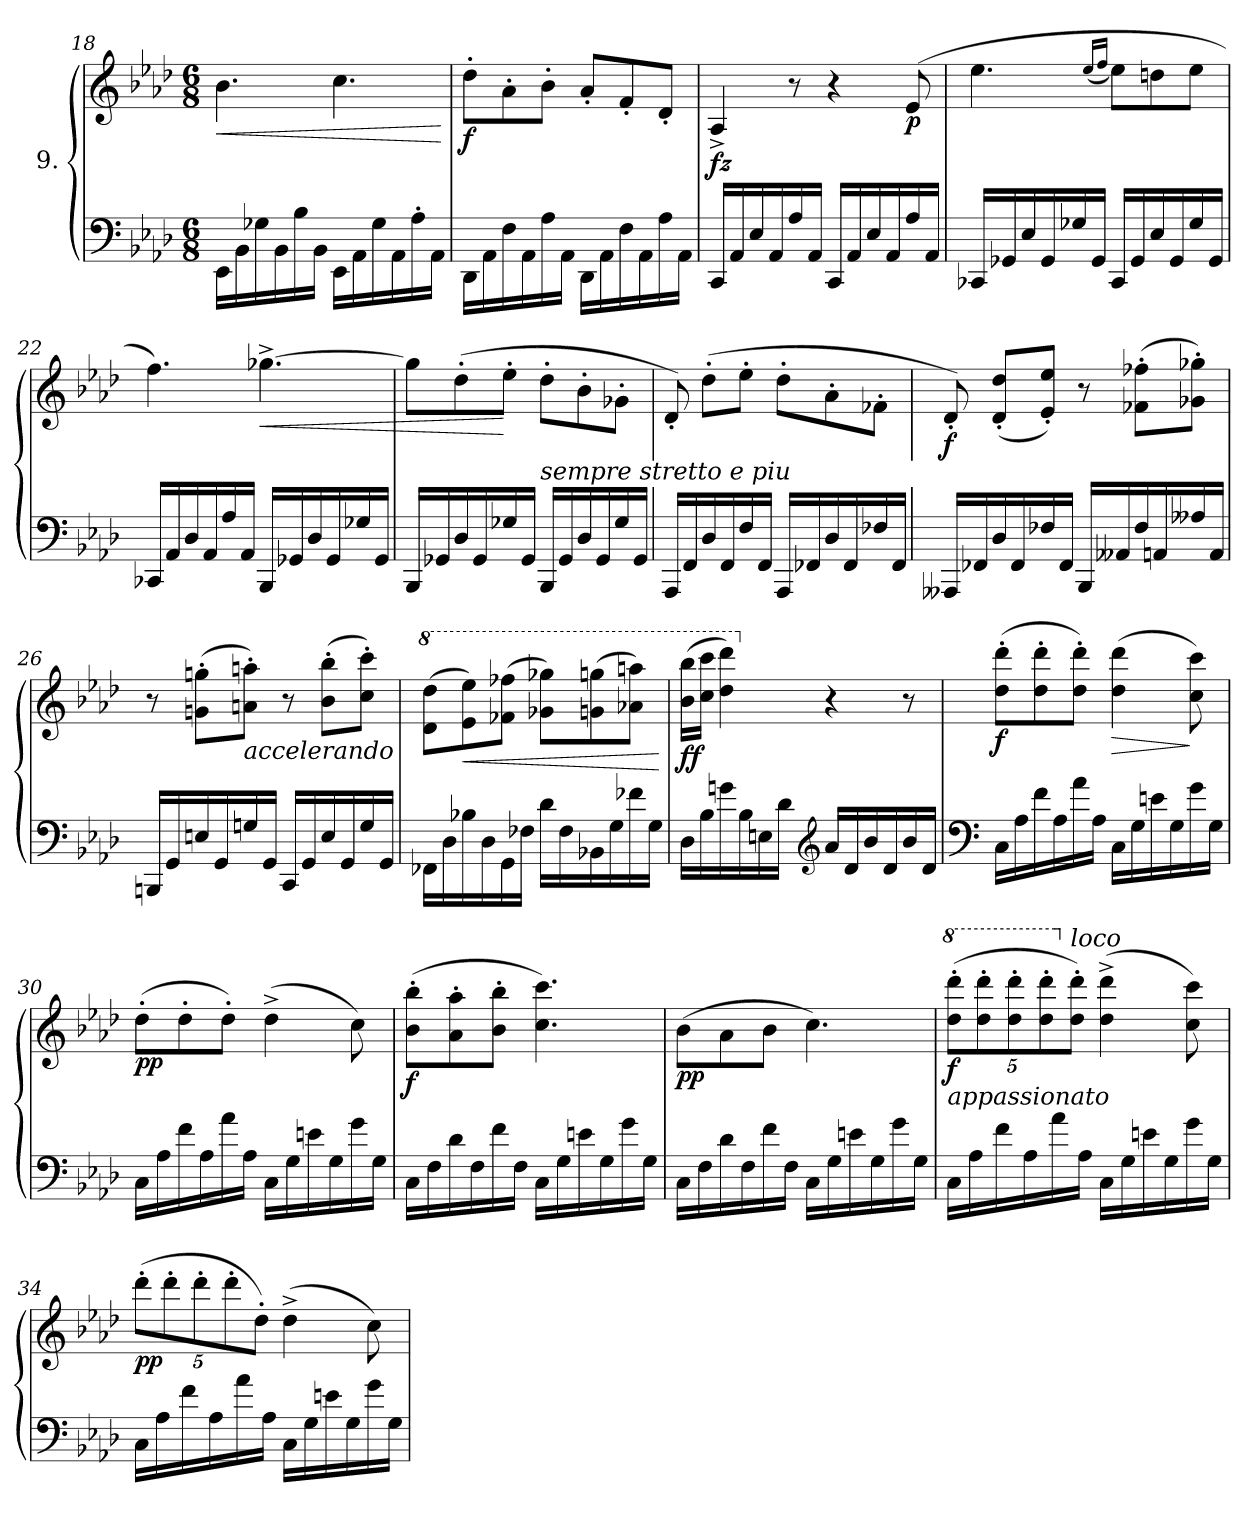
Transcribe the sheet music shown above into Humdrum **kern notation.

**kern	**kern	**dynam
*part1	*part1	*part1
*staff2	*staff1	*staff1/2
*I"9.	*	*
*clefF4	*clefG2	*
*k[b-e-a-d-]	*k[b-e-a-d-]	*
*A-:	*A-:	*
*M6/8	*M6/8	*
=18	=18	=18
!	!	!LO:HP:b
16EE-\LL	4.b-\	<
16BB-\	.	.
16G-X\	.	.
16BB-\	.	.
16B-\	.	.
16BB-\JJ	.	.
16EE-\LL	4.cc\	.
16AA-\	.	.
16G-\	.	.
16AA-\	.	.
16A-'\	.	.
16AA-\JJ	.	.
.	.	[
=19	=19	=19
!	!	!LO:DY:b
16DD-\LL	8dd-'\L	f
16AA-\	.	.
16F\	8a-'\	.
16AA-\	.	.
16A-\	8b-'\J	.
16AA-\JJ	.	.
16DD-\LL	8a-'/L	.
16AA-\	.	.
16F\	8f'/	.
16AA-\	.	.
16A-\	8d-'/J	.
16AA-\JJ	.	.
=20	=20	=20
!	!	!LO:DY:a=2
16CC/LL	4A-^/	fz
16AA-/	.	.
16E-/	.	.
16AA-/	.	.
16A-/	8r	.
16AA-/JJ	.	.
16CC/LL	4r	.
16AA-/	.	.
16E-/	.	.
16AA-/	.	.
!	!	!LO:DY:b
16A-/	(8e-/	p
16AA-/JJ	.	.
!!LO:LB:g=z
=21	=21	=21
16CC-X/LL	4.ee-\	.
16GG-X/	.	.
16E-/	.	.
16GG-/	.	.
16G-X/	.	.
16GG-/JJ	.	.
.	(16qee-/LL	.
.	16qff/JJ	.
16CC-/LL	8ee-\L)	.
16GG-/	.	.
16E-/	8ddn\	.
16GG-/	.	.
16G-/	8ee-\J	.
16GG-/JJ	.	.
=22	=22	=22
16CC-X/LL	4.ff\)	.
16AA-/	.	.
16D-/	.	.
16AA-/	.	.
16A-/	.	.
16AA-/JJ	.	.
!	!	!LO:HP:b
16BBB-/LL	[4.gg-X^\	<
16GG-X/	.	.
16D-/	.	.
16GG-/	.	.
16G-X/	.	.
16GG-/JJ	.	.
=23	=23	=23
16BBB-/LL	8gg-\L]	.
16GG-X/	.	.
16D-/	(8dd-'\	.
16GG-/	.	.
16G-X/	8ee-'\J	[
16GG-/JJ	.	.
!	!LO:TX:b:i:t=sempre             stretto              e               piu	!
16BBB-/LL	8dd-'\L	.
16GG-/	.	.
16D-/	8b-'\	.
16GG-/	.	.
16G-/	8g-X'\J	.
16GG-/JJ	.	.
=24	=24	=24
16AAA-/LL	8d-'/)	.
16FF/	.	.
16D-/	(8dd-'\L	.
16FF/	.	.
16F/	8ee-'\J	.
16FF/JJ	.	.
16AAA-/LL	8dd-'\L	.
16FF-X/	.	.
16D-/	8a-'\	.
16FF-/	.	.
16F-X/	8f-X'\J	.
16FF-/JJ	.	.
!!LO:PB:g=z
=25	=25	=25
!	!	!LO:DY:b
16AAA--X/LL	8d-'/)	f
16FF-X/	.	.
16D-/	(8d-/' 8dd-/'L	.
16FF-/	.	.
16F-X/	8e-/' 8ee-/'J)	.
16FF-/JJ	.	.
16BBB-/LL	8r	.
16AA--X/	.	.
16F-/	(8f-X\' 8ff-X\'L	.
16AAn/	.	.
16A--X/	8g-X\' 8gg-X\'J)	.
16AA/JJ	.	.
=26	=26	=26
16BBBn/LL	8r	.
16GG/	.	.
16En/	(8gn\' 8ggn\'L	.
16GG/	.	.
!	!LO:TX:b:i:t=accelerando	!
16Gn/	8an\' 8aan\'J)	.
16GG/JJ	.	.
16CC/LL	8r	.
16GG/	.	.
16E/	(8b-\' 8bb-\'L	.
16GG/	.	.
16G/	8cc\' 8ccc\'J)	.
16GG/JJ	.	.
=27	=27	=27
*	*8va	*
16FF-X\LL	(8dd-\ 8ddd-\L	.
16D-\	.	.
!	!	!LO:HP:b
16B-X\	8ee-\ 8eee-\)	<
16D-\	.	.
16GG\	(8ff-X\ 8fff-X\J	.
16F-X\JJ	.	.
16d-\LL	8gg-X\ 8ggg-X\L)	.
16F-\	.	.
16BB-X\	(8ggn\ 8gggn\	.
16G\	.	.
16f-X\	8aa-X\ 8aaan\J)	.
16G\JJ	.	.
.	.	[
=28	=28	=28
!	!	!LO:DY:b
16D-\LL	(16bb-\ 16bbb-\LL	ff
16B-\	16ccc\ 16cccc\JJ	.
16gn\	4ddd-\ 4dddd-\)	.
16B-\	.	.
16En\	.	.
16d-\JJ	.	.
*clefG2	*	*
*	*X8va	*
16a-/LL	4r	.
16d-/	.	.
16b-/	.	.
16d-/	.	.
16b-/	8r	.
16d-/JJ	.	.
!!LO:LB:g=z
=29	=29	=29
*clefF4	*	*
!	!	!LO:DY:b
16C\LL	(8dd-\' 8ddd-\'L	f
16A-\	.	.
16f\	8dd-\' 8ddd-\'	.
16A-\	.	.
16a-\	8dd-\' 8ddd-\'J)	.
16A-\JJ	.	.
!	!	!LO:HP:b
16C\LL	(4dd-\ 4ddd-\	>
16G\	.	.
16en\	.	.
16G\	.	.
16g\	8cc\ 8ccc\)	]
16G\JJ	.	.
=30	=30	=30
!	!	!LO:DY:b
16C\LL	(8dd-'\L	pp
16A-\	.	.
16f\	8dd-'\	.
16A-\	.	.
16a-\	8dd-'\J)	.
16A-\JJ	.	.
16C\LL	(4dd-^\	.
16G\	.	.
16en\	.	.
16G\	.	.
16g\	8cc\)	.
16G\JJ	.	.
=31	=31	=31
!	!	!LO:DY:b
16C\LL	(8b-\' 8bb-\'L	f
16F\	.	.
16d-\	8a-\' 8aa-\'	.
16F\	.	.
16f\	8b-\' 8bb-\'J	.
16F\JJ	.	.
16C\LL	4.cc\ 4.ccc\)	.
16G\	.	.
16en\	.	.
16G\	.	.
16g\	.	.
16G\JJ	.	.
=32	=32	=32
!	!	!LO:DY:b
16C\LL	(8b-\L	pp
16F\	.	.
16d-\	8a-\	.
16F\	.	.
16f\	8b-\J	.
16F\JJ	.	.
16C\LL	4.cc\)	.
16G\	.	.
16en\	.	.
16G\	.	.
16g\	.	.
16G\JJ	.	.
!!LO:LB:g=z
=33	=33	=33
*	*8va	*
*	*Xbrackettup	*
!	!LO:TX:b:i:t=appassionato	!
!	!	!LO:DY:b
16C\LL	(40%3ddd-\' 40%3dddd-\'L	f
16A-\	.	.
.	40%3ddd-\' 40%3dddd-\'	.
16f\	.	.
.	40%3ddd-\' 40%3dddd-\'	.
16A-\	.	.
.	40%3ddd-\' 40%3dddd-\'	.
16a-\	.	.
*	*X8va	*
!	!LO:TX:a:i:t=loco	!
.	40%3dd-\' 40%3ddd-\'J)	.
16A-\JJ	.	.
16C\LL	(4dd-\^ 4ddd-\^	.
16G\	.	.
16en\	.	.
16G\	.	.
16g\	8cc\ 8ccc\)	.
16G\JJ	.	.
=34	=34	=34
!	!	!LO:DY:b
16C\LL	(40%3ddd-'\L	pp
16A-\	.	.
.	40%3ddd-'\	.
16f\	.	.
.	40%3ddd-'\	.
16A-\	.	.
.	40%3ddd-'\	.
16a-\	.	.
.	40%3dd-'\J)	.
16A-\JJ	.	.
16C\LL	(4dd-^\	.
16G\	.	.
16en\	.	.
16G\	.	.
16g\	8cc\)	.
16G\JJ	.	.
=	=	=
*-	*-	*-
